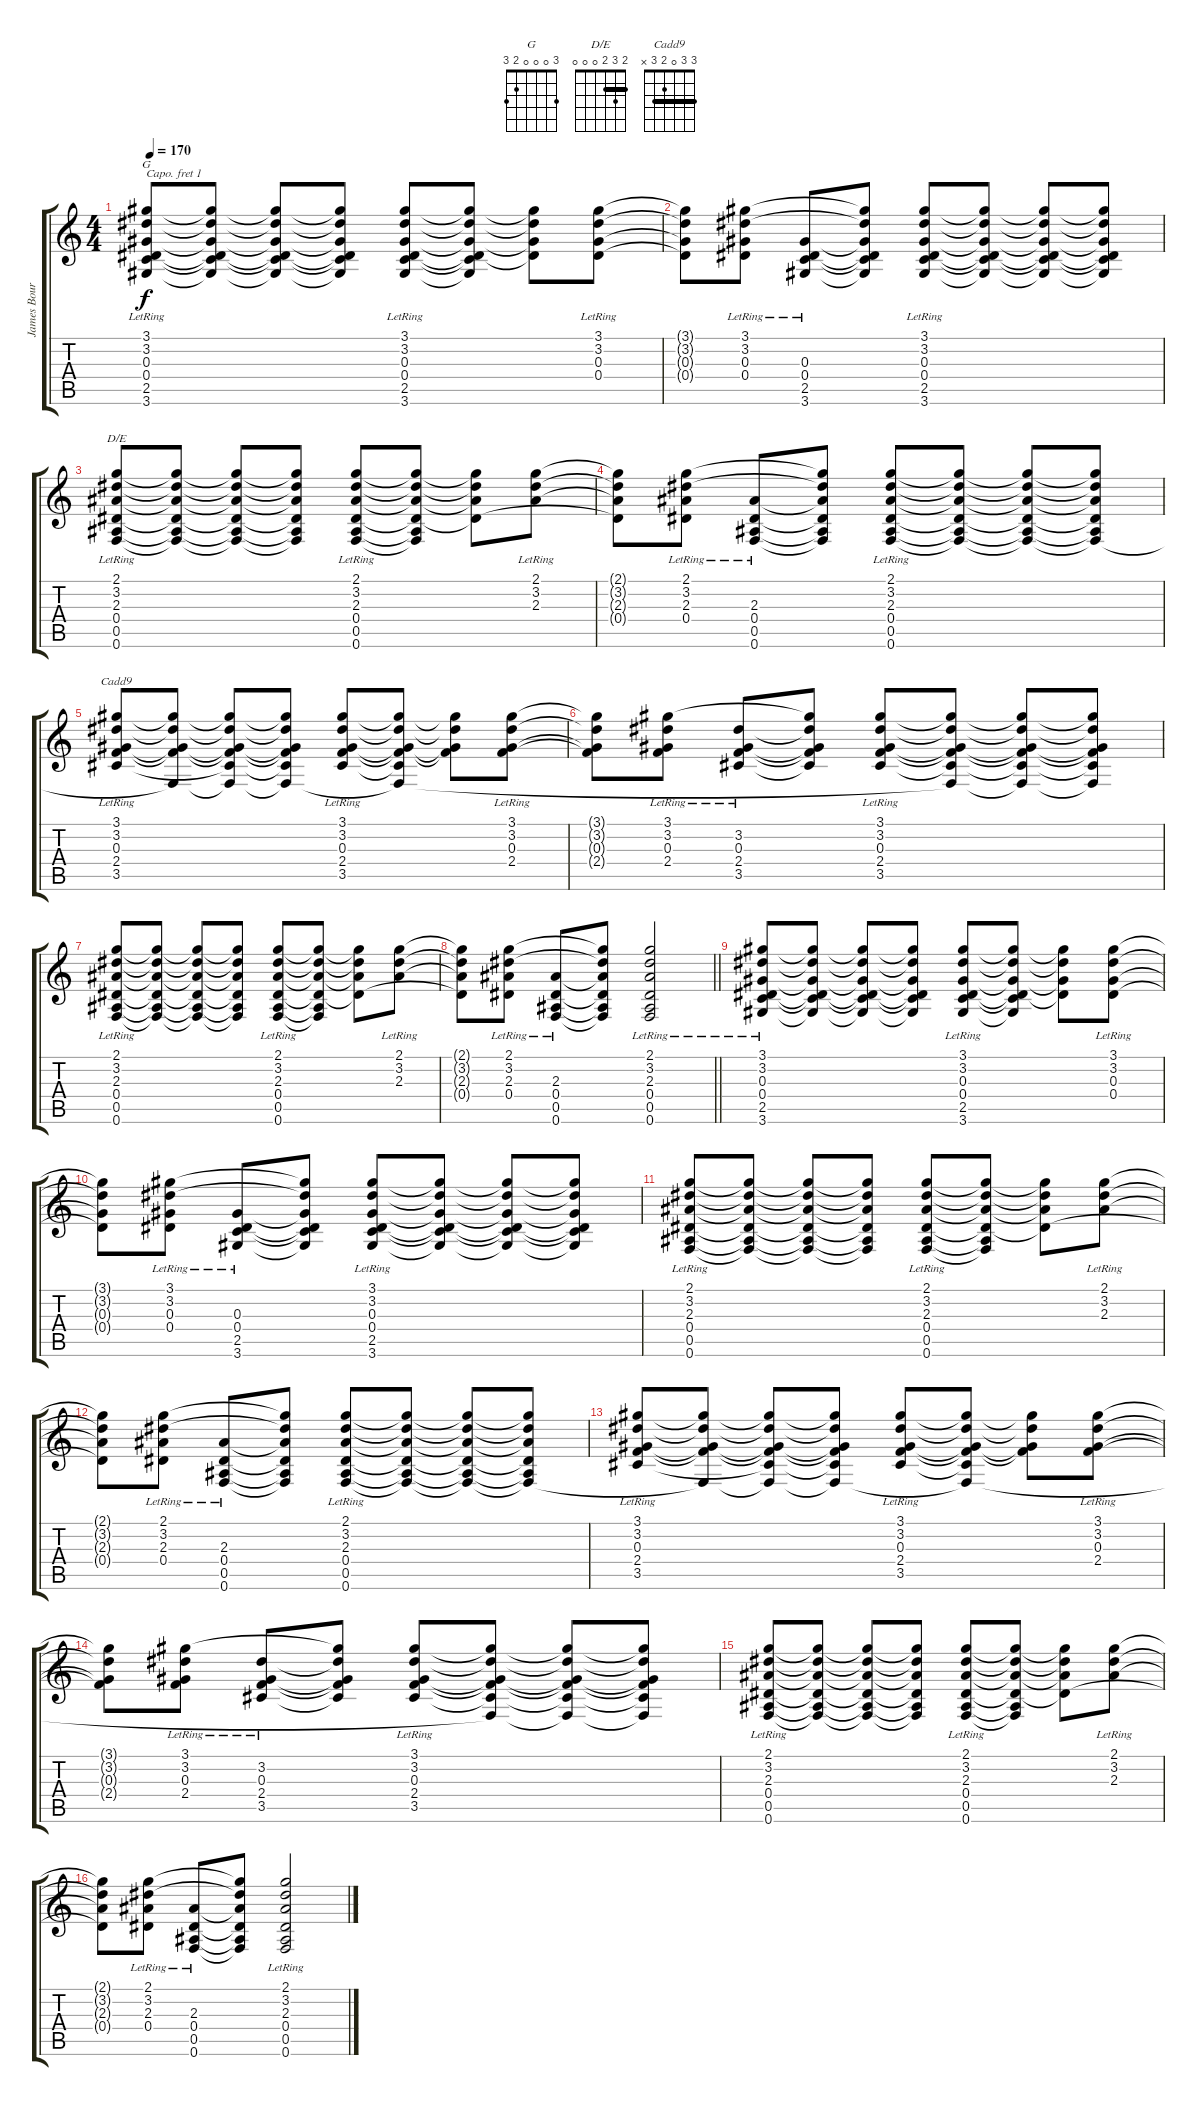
\track ("James Bourne (Electric)" "James Bour") {instrument distortionguitar}
\staff {score tabs}
\capo 1
\tuning (E4 B3 G3 D3 A2 E2) {hide}
\chord ("G" 3 0 0 0 2 3)
\chord ("D/E" 2 3 2 0 0 0) {barre 2}
\chord ("Cadd9" 3 3 0 2 3 x) {barre 3}
\ts (4 4)
\tempo 170
\clef g2
\ks c
(3.1{lr} 3.2{lr} 0.3{lr} 0.4{lr} 2.5{lr} 3.6{lr}).8{ch "G" dy f} (3.1{t} 3.2{t} 0.3{t} 0.4{t} 2.5{t} 3.6{t}).8 (3.1{t} 3.2{t} 0.3{t} 0.4{t} 2.5{t} 3.6{t}).8 (3.1{t} 3.2{t} 0.3{t} 0.4{t} 2.5{t} 3.6{t}).8 (3.1{lr} 3.2{lr} 0.3{lr} 0.4{lr} 2.5{lr} 3.6{lr}).8 (3.1{t} 3.2{t} 0.3{t} 0.4{t} 2.5{t} 3.6{t}).8 (3.1{t} 3.2{t} 0.3{t} 0.4{t}).8 (3.1{lr} 3.2{lr} 0.3{lr} 0.4{lr}).8 |
(3.1{t} 3.2{t} 0.3{t} 0.4{t}).8 (3.1{lr} 3.2{lr} 0.3{lr} 0.4{lr}).8 (0.3{lr} 0.4{lr} 2.5{lr} 3.6{lr}).8 (3.1{t} 3.2{t} 0.3{t} 0.4{t} 2.5{t} 3.6{t}).8 (3.1{lr} 3.2{lr} 0.3{lr} 0.4{lr} 2.5{lr} 3.6{lr}).8 (3.1{t} 3.2{t} 0.3{t} 0.4{t} 2.5{t} 3.6{t}).8 (3.1{t} 3.2{t} 0.3{t} 0.4{t} 2.5{t} 3.6{t}).8 (3.1{t} 3.2{t} 0.3{t} 0.4{t} 2.5{t} 3.6{t}).8 |
(2.1{lr} 3.2{lr} 2.3{lr} 0.4{lr} 0.5{lr} 0.6{lr}).8{ch "D/E"} (2.1{t} 3.2{t} 2.3{t} 0.4{t} 0.5{t} 0.6{t}).8 (2.1{t} 3.2{t} 2.3{t} 0.4{t} 0.5{t} 0.6{t}).8 (2.1{t} 3.2{t} 2.3{t} 0.4{t} 0.5{t} 0.6{t}).8 (2.1{lr} 3.2{lr} 2.3{lr} 0.4{lr} 0.5{lr} 0.6{lr}).8 (2.1{t} 3.2{t} 2.3{t} 0.4{t} 0.5{t} 0.6{t}).8 (2.1{t} 3.2{t} 2.3{t} 0.4{t}).8 (2.1{lr} 3.2{lr} 2.3{lr}).8 |
(2.1{t} 3.2{t} 2.3{t} 0.4{t}).8 (2.1{lr} 3.2{lr} 2.3{lr} 0.4{lr}).8 (2.3{lr} 0.4{lr} 0.5{lr} 0.6{lr}).8 (2.1{t} 3.2{t} 2.3{t} 0.4{t} 0.5{t} 0.6{t}).8 (2.1{lr} 3.2{lr} 2.3{lr} 0.4{lr} 0.5{lr} 0.6{lr}).8 (2.1{t} 3.2{t} 2.3{t} 0.4{t} 0.5{t} 0.6{t}).8 (2.1{t} 3.2{t} 2.3{t} 0.4{t} 0.5{t} 0.6{t}).8 (2.1{t} 3.2{t} 2.3{t} 0.4{t} 0.5{t} 0.6{t}).8 |
(3.1{lr} 3.2{lr} 0.3{lr} 2.4{lr} 3.5{lr}).8{ch "Cadd9"} (3.1{t} 3.2{t} 0.3{t} 2.4{t} 0.6{t}).8 (3.1{t} 3.2{t} 0.3{t} 2.4{t} 3.5{t} 0.6{t}).8 (3.1{t} 3.2{t} 0.3{t} 2.4{t} 3.5{t} 0.6{t}).8 (3.1{lr} 3.2{lr} 0.3{lr} 2.4{lr} 3.5{lr}).8 (3.1{t} 3.2{t} 0.3{t} 2.4{t} 3.5{t} 0.6{t}).8 (3.1{t} 3.2{t} 0.3{t} 2.4{t}).8 (3.1{lr} 3.2{lr} 0.3{lr} 2.4{lr}).8 |
(3.1{t} 3.2{t} 0.3{t} 2.4{t}).8 (3.1{lr} 3.2{lr} 0.3{lr} 2.4{lr}).8 (3.2{lr} 0.3{lr} 2.4{lr} 3.5{lr}).8 (3.1{t} 3.2{t} 0.3{t} 2.4{t} 3.5{t}).8 (3.1{lr} 3.2{lr} 0.3{lr} 2.4{lr} 3.5{lr}).8 (3.1{t} 3.2{t} 0.3{t} 2.4{t} 3.5{t} 0.6{t}).8 (3.1{t} 3.2{t} 0.3{t} 2.4{t} 3.5{t} 0.6{t}).8 (3.1{t} 3.2{t} 0.3{t} 2.4{t} 3.5{t} 0.6{t}).8 |
(2.1{lr} 3.2{lr} 2.3{lr} 0.4{lr} 0.5{lr} 0.6{lr}).8 (2.1{t} 3.2{t} 2.3{t} 0.4{t} 0.5{t} 0.6{t}).8 (2.1{t} 3.2{t} 2.3{t} 0.4{t} 0.5{t} 0.6{t}).8 (2.1{t} 3.2{t} 2.3{t} 0.4{t} 0.5{t} 0.6{t}).8 (2.1{lr} 3.2{lr} 2.3{lr} 0.4{lr} 0.5{lr} 0.6{lr}).8 (2.1{t} 3.2{t} 2.3{t} 0.4{t} 0.5{t} 0.6{t}).8 (2.1{t} 3.2{t} 2.3{t} 0.4{t}).8 (2.1{lr} 3.2{lr} 2.3{lr}).8 |
\barLineRight lightlight
(2.1{t} 3.2{t} 2.3{t} 0.4{t}).8 (2.1{lr} 3.2{lr} 2.3{lr} 0.4{lr}).8 (2.3{lr} 0.4{lr} 0.5{lr} 0.6{lr}).8 (2.1{t} 3.2{t} 2.3{t} 0.4{t} 0.5{t} 0.6{t}).8 (2.1{lr} 3.2{lr} 2.3{lr} 0.4{lr} 0.5{lr} 0.6{lr}).2 |
(3.1{lr} 3.2{lr} 0.3{lr} 0.4{lr} 2.5{lr} 3.6{lr}).8 (3.1{t} 3.2{t} 0.3{t} 0.4{t} 2.5{t} 3.6{t}).8 (3.1{t} 3.2{t} 0.3{t} 0.4{t} 2.5{t} 3.6{t}).8 (3.1{t} 3.2{t} 0.3{t} 0.4{t} 2.5{t} 3.6{t}).8 (3.1{lr} 3.2{lr} 0.3{lr} 0.4{lr} 2.5{lr} 3.6{lr}).8 (3.1{t} 3.2{t} 0.3{t} 0.4{t} 2.5{t} 3.6{t}).8 (3.1{t} 3.2{t} 0.3{t} 0.4{t}).8 (3.1{lr} 3.2{lr} 0.3{lr} 0.4{lr}).8 |
(3.1{t} 3.2{t} 0.3{t} 0.4{t}).8 (3.1{lr} 3.2{lr} 0.3{lr} 0.4{lr}).8 (0.3{lr} 0.4{lr} 2.5{lr} 3.6{lr}).8 (3.1{t} 3.2{t} 0.3{t} 0.4{t} 2.5{t} 3.6{t}).8 (3.1{lr} 3.2{lr} 0.3{lr} 0.4{lr} 2.5{lr} 3.6{lr}).8 (3.1{t} 3.2{t} 0.3{t} 0.4{t} 2.5{t} 3.6{t}).8 (3.1{t} 3.2{t} 0.3{t} 0.4{t} 2.5{t} 3.6{t}).8 (3.1{t} 3.2{t} 0.3{t} 0.4{t} 2.5{t} 3.6{t}).8 |
(2.1{lr} 3.2{lr} 2.3{lr} 0.4{lr} 0.5{lr} 0.6{lr}).8 (2.1{t} 3.2{t} 2.3{t} 0.4{t} 0.5{t} 0.6{t}).8 (2.1{t} 3.2{t} 2.3{t} 0.4{t} 0.5{t} 0.6{t}).8 (2.1{t} 3.2{t} 2.3{t} 0.4{t} 0.5{t} 0.6{t}).8 (2.1{lr} 3.2{lr} 2.3{lr} 0.4{lr} 0.5{lr} 0.6{lr}).8 (2.1{t} 3.2{t} 2.3{t} 0.4{t} 0.5{t} 0.6{t}).8 (2.1{t} 3.2{t} 2.3{t} 0.4{t}).8 (2.1{lr} 3.2{lr} 2.3{lr}).8 |
(2.1{t} 3.2{t} 2.3{t} 0.4{t}).8 (2.1{lr} 3.2{lr} 2.3{lr} 0.4{lr}).8 (2.3{lr} 0.4{lr} 0.5{lr} 0.6{lr}).8 (2.1{t} 3.2{t} 2.3{t} 0.4{t} 0.5{t} 0.6{t}).8 (2.1{lr} 3.2{lr} 2.3{lr} 0.4{lr} 0.5{lr} 0.6{lr}).8 (2.1{t} 3.2{t} 2.3{t} 0.4{t} 0.5{t} 0.6{t}).8 (2.1{t} 3.2{t} 2.3{t} 0.4{t} 0.5{t} 0.6{t}).8 (2.1{t} 3.2{t} 2.3{t} 0.4{t} 0.5{t} 0.6{t}).8 |
(3.1{lr} 3.2{lr} 0.3{lr} 2.4{lr} 3.5{lr}).8 (3.1{t} 3.2{t} 0.3{t} 2.4{t} 0.6{t}).8 (3.1{t} 3.2{t} 0.3{t} 2.4{t} 3.5{t} 0.6{t}).8 (3.1{t} 3.2{t} 0.3{t} 2.4{t} 3.5{t} 0.6{t}).8 (3.1{lr} 3.2{lr} 0.3{lr} 2.4{lr} 3.5{lr}).8 (3.1{t} 3.2{t} 0.3{t} 2.4{t} 3.5{t} 0.6{t}).8 (3.1{t} 3.2{t} 0.3{t} 2.4{t}).8 (3.1{lr} 3.2{lr} 0.3{lr} 2.4{lr}).8 |
(3.1{t} 3.2{t} 0.3{t} 2.4{t}).8 (3.1{lr} 3.2{lr} 0.3{lr} 2.4{lr}).8 (3.2{lr} 0.3{lr} 2.4{lr} 3.5{lr}).8 (3.1{t} 3.2{t} 0.3{t} 2.4{t} 3.5{t}).8 (3.1{lr} 3.2{lr} 0.3{lr} 2.4{lr} 3.5{lr}).8 (3.1{t} 3.2{t} 0.3{t} 2.4{t} 3.5{t} 0.6{t}).8 (3.1{t} 3.2{t} 0.3{t} 2.4{t} 3.5{t} 0.6{t}).8 (3.1{t} 3.2{t} 0.3{t} 2.4{t} 3.5{t} 0.6{t}).8 |
(2.1{lr} 3.2{lr} 2.3{lr} 0.4{lr} 0.5{lr} 0.6{lr}).8 (2.1{t} 3.2{t} 2.3{t} 0.4{t} 0.5{t} 0.6{t}).8 (2.1{t} 3.2{t} 2.3{t} 0.4{t} 0.5{t} 0.6{t}).8 (2.1{t} 3.2{t} 2.3{t} 0.4{t} 0.5{t} 0.6{t}).8 (2.1{lr} 3.2{lr} 2.3{lr} 0.4{lr} 0.5{lr} 0.6{lr}).8 (2.1{t} 3.2{t} 2.3{t} 0.4{t} 0.5{t} 0.6{t}).8 (2.1{t} 3.2{t} 2.3{t} 0.4{t}).8 (2.1{lr} 3.2{lr} 2.3{lr}).8 |
(2.1{t} 3.2{t} 2.3{t} 0.4{t}).8 (2.1{lr} 3.2{lr} 2.3{lr} 0.4{lr}).8 (2.3{lr} 0.4{lr} 0.5{lr} 0.6{lr}).8 (2.1{t} 3.2{t} 2.3{t} 0.4{t} 0.5{t} 0.6{t}).8 (2.1{lr} 3.2{lr} 2.3{lr} 0.4{lr} 0.5{lr} 0.6{lr}).2
